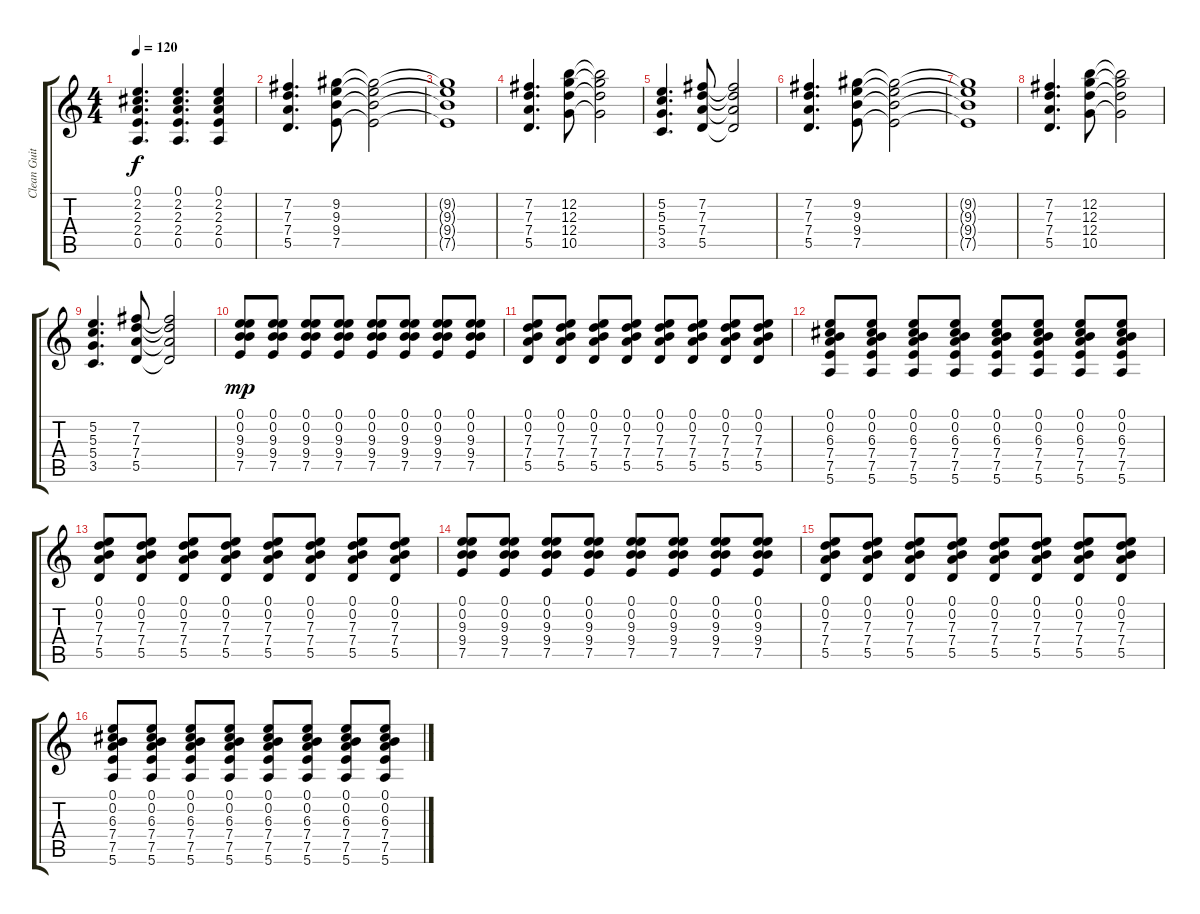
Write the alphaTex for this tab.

\track ("Clean Guitar" "Clean Guit") {instrument electricguitarclean}
\staff {score tabs}
\tuning (E4 B3 G3 D3 A2 E2) {hide}
\ts (4 4)
\tempo 120
\clef g2
\ks c
(0.1 2.2 2.3 2.4 0.5).4{d dy f} (0.1 2.2 2.3 2.4 0.5).4{d} (0.1 2.2 2.3 2.4 0.5).4 |
(7.2 7.3 7.4 5.5).4{d} (9.2 9.3 9.4 7.5).8 (9.2{t} 9.3{t} 9.4{t} 7.5{t}).2 |
(9.2{t} 9.3{t} 9.4{t} 7.5{t}).1 |
(7.2 7.3 7.4 5.5).4{d} (12.2 12.3 12.4 10.5).8 (12.2{t} 12.3{t} 12.4{t} 10.5{t}).2 |
(5.2 5.3 5.4 3.5).4{d} (7.2 7.3 7.4 5.5).8 (7.2{t} 7.3{t} 7.4{t} 5.5{t}).2 |
(7.2 7.3 7.4 5.5).4{d} (9.2 9.3 9.4 7.5).8 (9.2{t} 9.3{t} 9.4{t} 7.5{t}).2 |
(9.2{t} 9.3{t} 9.4{t} 7.5{t}).1 |
(7.2 7.3 7.4 5.5).4{d} (12.2 12.3 12.4 10.5).8 (12.2{t} 12.3{t} 12.4{t} 10.5{t}).2 |
(5.2 5.3 5.4 3.5).4{d} (7.2 7.3 7.4 5.5).8 (7.2{t} 7.3{t} 7.4{t} 5.5{t}).2 |
(0.1 0.2 9.3 9.4 7.5).8{dy mp} (0.1 0.2 9.3 9.4 7.5).8 (0.1 0.2 9.3 9.4 7.5).8 (0.1 0.2 9.3 9.4 7.5).8 (0.1 0.2 9.3 9.4 7.5).8 (0.1 0.2 9.3 9.4 7.5).8 (0.1 0.2 9.3 9.4 7.5).8 (0.1 0.2 9.3 9.4 7.5).8 |
(0.1 0.2 7.3 7.4 5.5).8 (0.1 0.2 7.3 7.4 5.5).8 (0.1 0.2 7.3 7.4 5.5).8 (0.1 0.2 7.3 7.4 5.5).8 (0.1 0.2 7.3 7.4 5.5).8 (0.1 0.2 7.3 7.4 5.5).8 (0.1 0.2 7.3 7.4 5.5).8 (0.1 0.2 7.3 7.4 5.5).8 |
(0.1 0.2 6.3 7.4 7.5 5.6).8 (0.1 0.2 6.3 7.4 7.5 5.6).8 (0.1 0.2 6.3 7.4 7.5 5.6).8 (0.1 0.2 6.3 7.4 7.5 5.6).8 (0.1 0.2 6.3 7.4 7.5 5.6).8 (0.1 0.2 6.3 7.4 7.5 5.6).8 (0.1 0.2 6.3 7.4 7.5 5.6).8 (0.1 0.2 6.3 7.4 7.5 5.6).8 |
(0.1 0.2 7.3 7.4 5.5).8 (0.1 0.2 7.3 7.4 5.5).8 (0.1 0.2 7.3 7.4 5.5).8 (0.1 0.2 7.3 7.4 5.5).8 (0.1 0.2 7.3 7.4 5.5).8 (0.1 0.2 7.3 7.4 5.5).8 (0.1 0.2 7.3 7.4 5.5).8 (0.1 0.2 7.3 7.4 5.5).8 |
(0.1 0.2 9.3 9.4 7.5).8 (0.1 0.2 9.3 9.4 7.5).8 (0.1 0.2 9.3 9.4 7.5).8 (0.1 0.2 9.3 9.4 7.5).8 (0.1 0.2 9.3 9.4 7.5).8 (0.1 0.2 9.3 9.4 7.5).8 (0.1 0.2 9.3 9.4 7.5).8 (0.1 0.2 9.3 9.4 7.5).8 |
(0.1 0.2 7.3 7.4 5.5).8 (0.1 0.2 7.3 7.4 5.5).8 (0.1 0.2 7.3 7.4 5.5).8 (0.1 0.2 7.3 7.4 5.5).8 (0.1 0.2 7.3 7.4 5.5).8 (0.1 0.2 7.3 7.4 5.5).8 (0.1 0.2 7.3 7.4 5.5).8 (0.1 0.2 7.3 7.4 5.5).8 |
(0.1 0.2 6.3 7.4 7.5 5.6).8 (0.1 0.2 6.3 7.4 7.5 5.6).8 (0.1 0.2 6.3 7.4 7.5 5.6).8 (0.1 0.2 6.3 7.4 7.5 5.6).8 (0.1 0.2 6.3 7.4 7.5 5.6).8 (0.1 0.2 6.3 7.4 7.5 5.6).8 (0.1 0.2 6.3 7.4 7.5 5.6).8 (0.1 0.2 6.3 7.4 7.5 5.6).8
